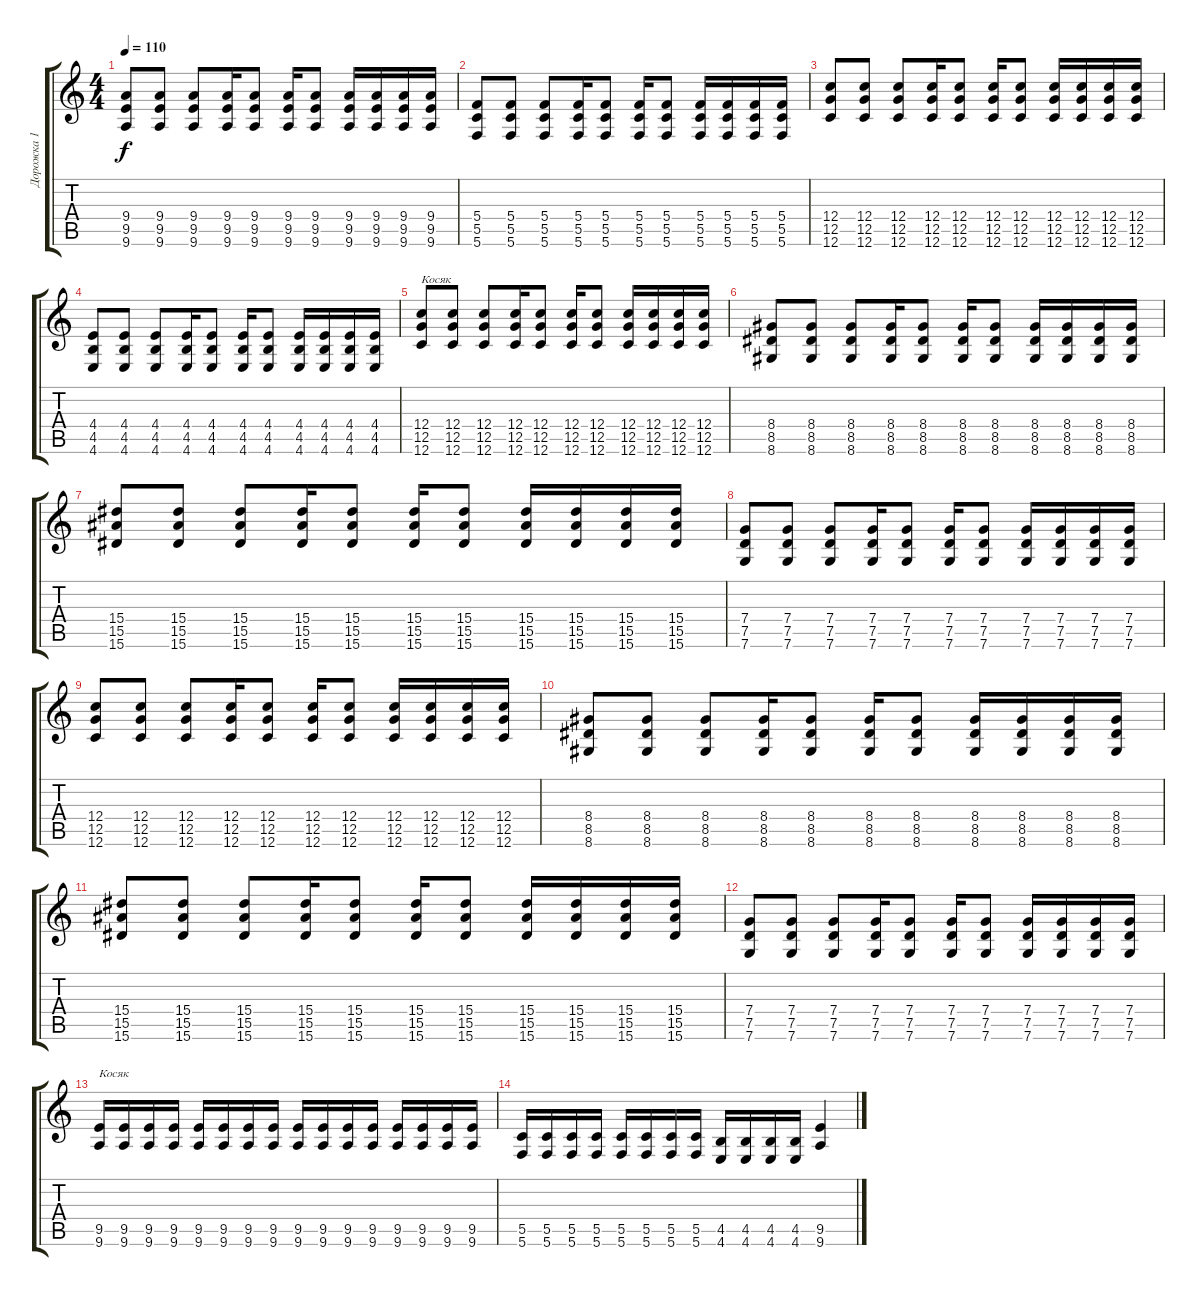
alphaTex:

\track ("Дорожка 1" "Дорожка 1") {instrument distortionguitar}
\staff {score tabs}
\tuning (D4 A3 F3 C3 G2 C2) {hide}
\ts (4 4)
\tempo 110
\clef g2
\ks c
(9.4 9.5 9.6).8{dy f} (9.4 9.5 9.6).8 (9.4 9.5 9.6).8 (9.4 9.5 9.6).16 (9.4 9.5 9.6).8 (9.4 9.5 9.6).16 (9.4 9.5 9.6).8 (9.4 9.5 9.6).16 (9.4 9.5 9.6).16 (9.4 9.5 9.6).16 (9.4 9.5 9.6).16 |
(5.4 5.5 5.6).8 (5.4 5.5 5.6).8 (5.4 5.5 5.6).8 (5.4 5.5 5.6).16 (5.4 5.5 5.6).8 (5.4 5.5 5.6).16 (5.4 5.5 5.6).8 (5.4 5.5 5.6).16 (5.4 5.5 5.6).16 (5.4 5.5 5.6).16 (5.4 5.5 5.6).16 |
(12.4 12.5 12.6).8 (12.4 12.5 12.6).8 (12.4 12.5 12.6).8 (12.4 12.5 12.6).16 (12.4 12.5 12.6).8 (12.4 12.5 12.6).16 (12.4 12.5 12.6).8 (12.4 12.5 12.6).16 (12.4 12.5 12.6).16 (12.4 12.5 12.6).16 (12.4 12.5 12.6).16 |
(4.4 4.5 4.6).8 (4.4 4.5 4.6).8 (4.4 4.5 4.6).8 (4.4 4.5 4.6).16 (4.4 4.5 4.6).8 (4.4 4.5 4.6).16 (4.4 4.5 4.6).8 (4.4 4.5 4.6).16 (4.4 4.5 4.6).16 (4.4 4.5 4.6).16 (4.4 4.5 4.6).16 |
(12.4 12.5 12.6).8{txt "Косяк"} (12.4 12.5 12.6).8 (12.4 12.5 12.6).8 (12.4 12.5 12.6).16 (12.4 12.5 12.6).8 (12.4 12.5 12.6).16 (12.4 12.5 12.6).8 (12.4 12.5 12.6).16 (12.4 12.5 12.6).16 (12.4 12.5 12.6).16 (12.4 12.5 12.6).16 |
(8.4 8.5 8.6).8 (8.4 8.5 8.6).8 (8.4 8.5 8.6).8 (8.4 8.5 8.6).16 (8.4 8.5 8.6).8 (8.4 8.5 8.6).16 (8.4 8.5 8.6).8 (8.4 8.5 8.6).16 (8.4 8.5 8.6).16 (8.4 8.5 8.6).16 (8.4 8.5 8.6).16 |
(15.4 15.5 15.6).8 (15.4 15.5 15.6).8 (15.4 15.5 15.6).8 (15.4 15.5 15.6).16 (15.4 15.5 15.6).8 (15.4 15.5 15.6).16 (15.4 15.5 15.6).8 (15.4 15.5 15.6).16 (15.4 15.5 15.6).16 (15.4 15.5 15.6).16 (15.4 15.5 15.6).16 |
(7.4 7.5 7.6).8 (7.4 7.5 7.6).8 (7.4 7.5 7.6).8 (7.4 7.5 7.6).16 (7.4 7.5 7.6).8 (7.4 7.5 7.6).16 (7.4 7.5 7.6).8 (7.4 7.5 7.6).16 (7.4 7.5 7.6).16 (7.4 7.5 7.6).16 (7.4 7.5 7.6).16 |
(12.4 12.5 12.6).8 (12.4 12.5 12.6).8 (12.4 12.5 12.6).8 (12.4 12.5 12.6).16 (12.4 12.5 12.6).8 (12.4 12.5 12.6).16 (12.4 12.5 12.6).8 (12.4 12.5 12.6).16 (12.4 12.5 12.6).16 (12.4 12.5 12.6).16 (12.4 12.5 12.6).16 |
(8.4 8.5 8.6).8 (8.4 8.5 8.6).8 (8.4 8.5 8.6).8 (8.4 8.5 8.6).16 (8.4 8.5 8.6).8 (8.4 8.5 8.6).16 (8.4 8.5 8.6).8 (8.4 8.5 8.6).16 (8.4 8.5 8.6).16 (8.4 8.5 8.6).16 (8.4 8.5 8.6).16 |
(15.4 15.5 15.6).8 (15.4 15.5 15.6).8 (15.4 15.5 15.6).8 (15.4 15.5 15.6).16 (15.4 15.5 15.6).8 (15.4 15.5 15.6).16 (15.4 15.5 15.6).8 (15.4 15.5 15.6).16 (15.4 15.5 15.6).16 (15.4 15.5 15.6).16 (15.4 15.5 15.6).16 |
(7.4 7.5 7.6).8 (7.4 7.5 7.6).8 (7.4 7.5 7.6).8 (7.4 7.5 7.6).16 (7.4 7.5 7.6).8 (7.4 7.5 7.6).16 (7.4 7.5 7.6).8 (7.4 7.5 7.6).16 (7.4 7.5 7.6).16 (7.4 7.5 7.6).16 (7.4 7.5 7.6).16 |
(9.5 9.6).16{txt "Косяк"} (9.5 9.6).16 (9.5 9.6).16 (9.5 9.6).16 (9.5 9.6).16 (9.5 9.6).16 (9.5 9.6).16 (9.5 9.6).16 (9.5 9.6).16 (9.5 9.6).16 (9.5 9.6).16 (9.5 9.6).16 (9.5 9.6).16 (9.5 9.6).16 (9.5 9.6).16 (9.5 9.6).16 |
(5.5 5.6).16 (5.5 5.6).16 (5.5 5.6).16 (5.5 5.6).16 (5.5 5.6).16 (5.5 5.6).16 (5.5 5.6).16 (5.5 5.6).16 (4.5 4.6).16 (4.5 4.6).16 (4.5 4.6).16 (4.5 4.6).16 (9.5 9.6).4
